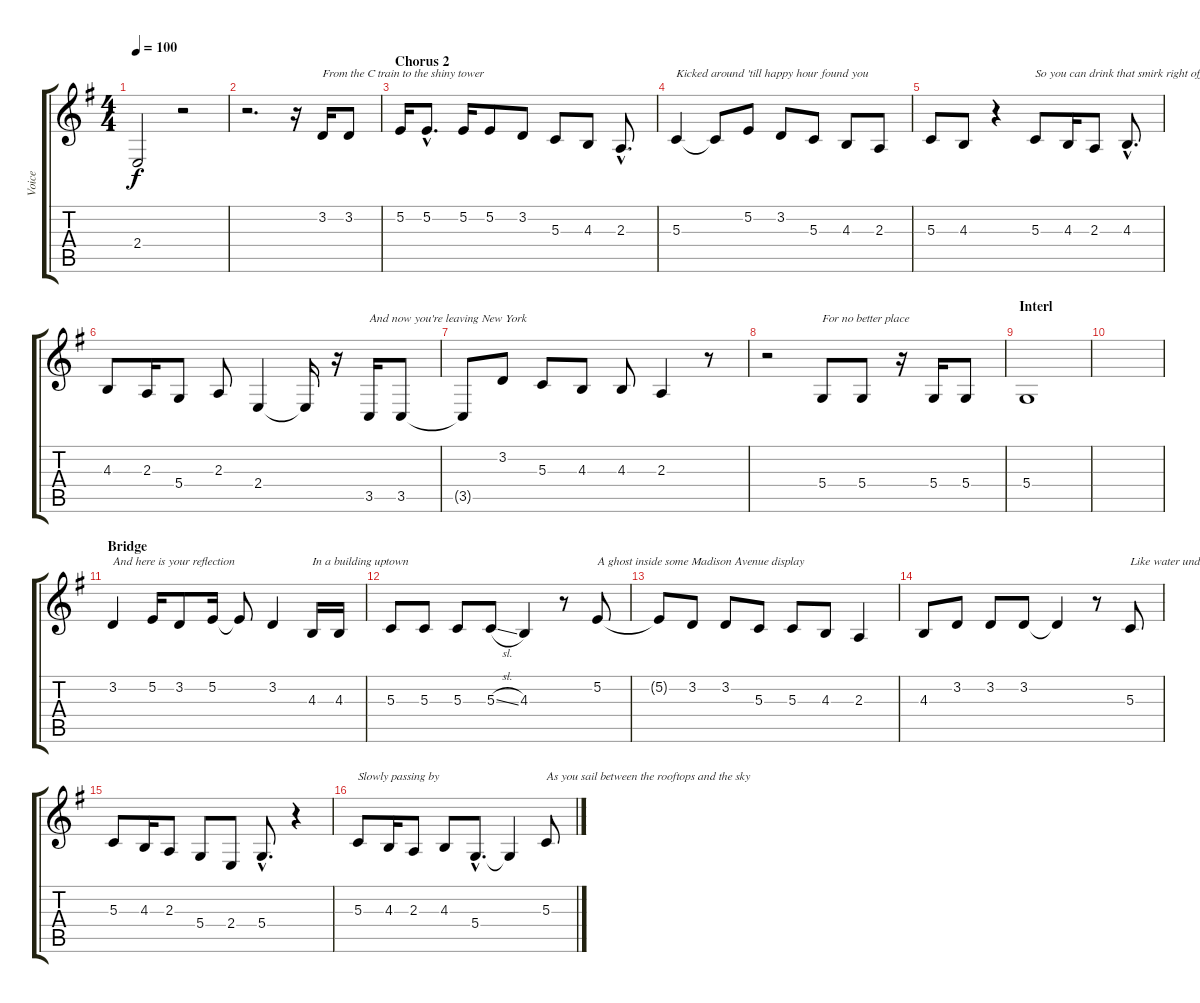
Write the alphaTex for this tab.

\track ("Voice" "Voice") {instrument mutedtrumpet}
\staff {score tabs}
\tuning (E4 B3 G3 D3 A2 E2) {hide}
\ts (4 4)
\tempo 100
\clef g2
\ks g
2.4{t}.2{dy f} r.2 |
r.2{d} r.16 3.2.16{txt "From the C train to the shiny tower"} 3.2.8 |
\section ("" "Chorus 2")
5.2.16 5.2{hac}.8{d} 5.2.16 5.2.8 3.2.8 5.3.8 4.3.8 2.3{hac}.8{d} |
5.3.4{txt "Kicked around 'till happy hour found you"} 5.3{t}.8 5.2.8 3.2.8 5.3.8 4.3.8 2.3.8 |
5.3.8 4.3.8 r.4 5.3.8{txt "So you can drink that smirk right off your face"} 4.3.16 2.3.8 4.3{hac}.8{d} |
4.3.8 2.3.16 5.4.8 2.3.8 2.4.4 2.4{t}.16 r.16 3.5.16{txt "And now you're leaving New York"} 3.5.8 |
3.5{t}.8 3.2.8 5.3.8 4.3.8 4.3.8 2.3.4 r.8 |
r.2 5.4.8{txt "For no better place"} 5.4.8 r.16 5.4.16 5.4.8 |
\section ("" "Interl")
5.4.1 |
|
\section ("" "Bridge")
3.2.4{txt "And here is your reflection"} 5.2.16 3.2.8 5.2.16 5.2{t}.8 3.2.4 4.3.16{txt "In a building uptown"} 4.3.16 |
5.3.8 5.3.8 5.3.8 5.3{sl}.8 4.3.4 r.8 5.2.8{txt "A ghost inside some Madison Avenue display"} |
5.2{t}.8 3.2.8 3.2.8 5.3.8 5.3.8 4.3.8 2.3.4 |
4.3.8 3.2.8 3.2.8 3.2.8 3.2{t}.4 r.8 5.3.8{txt "Like water under bridges"} |
5.3.8 4.3.16 2.3.8 5.4.8 2.4.8 5.4{hac}.8{d} r.4 |
5.3.8{txt "Slowly passing by"} 4.3.16 2.3.8 4.3.8 5.4{hac}.8{d} 5.4{t}.4 5.3.8{txt "As you sail between the rooftops and the sky"}
